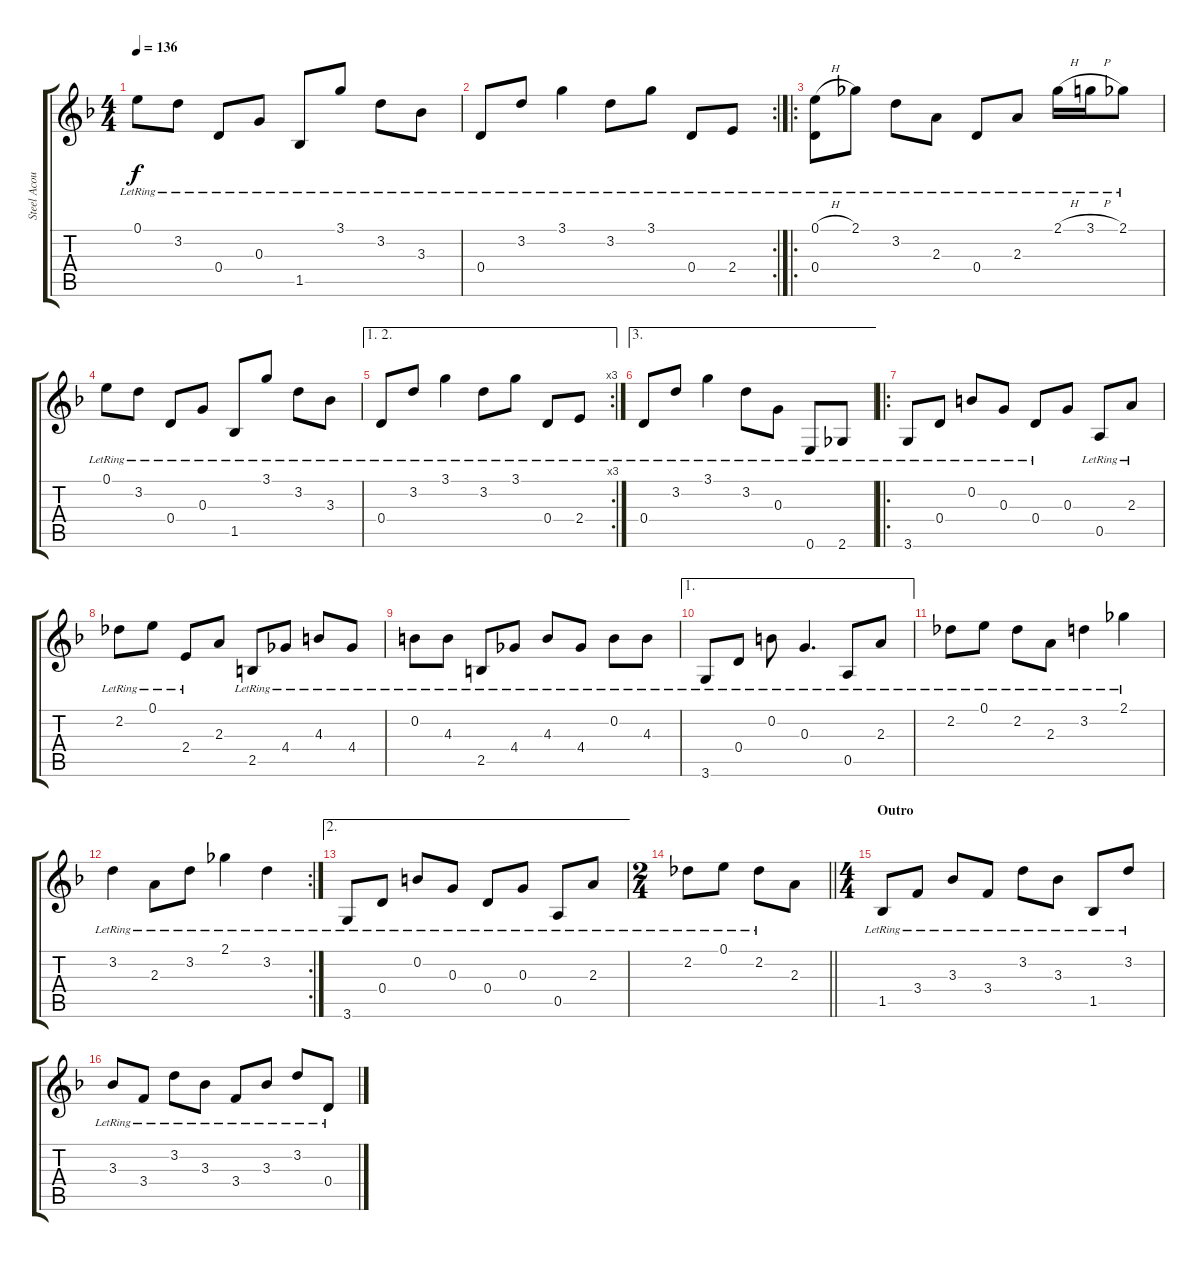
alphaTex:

\track ("Steel Acoustic" "Steel Acou") {instrument acousticguitarsteel}
\staff {score tabs}
\tuning (E4 B3 G3 D3 A2 E2) {hide}
\ts (4 4)
\tempo 136
\clef g2
\ks f
0.1{lr}.8{dy f} 3.2{lr}.8 0.4{lr}.8 0.3{lr}.8 1.5{lr}.8 3.1{lr}.8 3.2{lr}.8 3.3{lr}.8 |
\rc 2
0.4{lr}.8 3.2{lr}.8 3.1{lr}.4 3.2{lr}.8 3.1{lr}.8 0.4{lr}.8 2.4{lr}.8 |
\ro
(0.1{h lr} 0.4{lr}).8 2.1{lr}.8 3.2{lr}.8 2.3{lr}.8 0.4{lr}.8 2.3{lr}.8 2.1{h lr}.16 3.1{h lr}.16 2.1{lr}.8 |
0.1{lr}.8 3.2{lr}.8 0.4{lr}.8 0.3{lr}.8 1.5{lr}.8 3.1{lr}.8 3.2{lr}.8 3.3{lr}.8 |
\ae (1 2)
\rc 3
0.4{lr}.8 3.2{lr}.8 3.1{lr}.4 3.2{lr}.8 3.1{lr}.8 0.4{lr}.8 2.4{lr}.8 |
\ae 3
0.4{lr}.8 3.2{lr}.8 3.1{lr}.4 3.2{lr}.8 0.3{lr}.8 0.6{lr}.8 2.6{lr}.8 |
\ro
3.6{lr}.8 0.4{lr}.8 0.2{lr}.8 0.3{lr}.8 0.4{lr}.8 0.3.8 0.5{lr}.8 2.3{lr}.8 |
2.2{lr}.8 0.1{lr}.8 2.4{lr}.8 2.3.8 2.5{lr}.8 4.4{lr}.8 4.3{lr}.8 4.4{lr}.8 |
0.2{lr}.8 4.3{lr}.8 2.5{lr}.8 4.4{lr}.8 4.3{lr}.8 4.4{lr}.8 0.2{lr}.8 4.3{lr}.8 |
\ae 1
3.6{lr}.8 0.4{lr}.8 0.2{lr}.8 0.3{lr}.4{d} 0.5{lr}.8 2.3{lr}.8 |
2.2{lr}.8 0.1{lr}.8 2.2{lr}.8 2.3{lr}.8 3.2{lr}.4 2.1{lr}.4 |
\rc 2
3.2{lr}.4 2.3{lr}.8 3.2{lr}.8 2.1{lr}.4 3.2{lr}.4 |
\ae 2
3.6{lr}.8 0.4{lr}.8 0.2{lr}.8 0.3{lr}.8 0.4{lr}.8 0.3{lr}.8 0.5{lr}.8 2.3{lr}.8 |
\ts (2 4)
\barLineRight lightlight
2.2{lr}.8 0.1{lr}.8 2.2{lr}.8 2.3.8 |
\ts (4 4)
\section ("" "Outro")
1.5{lr}.8 3.4{lr}.8 3.3{lr}.8 3.4{lr}.8 3.2{lr}.8 3.3{lr}.8 1.5{lr}.8 3.2{lr}.8 |
3.3{lr}.8 3.4{lr}.8 3.2{lr}.8 3.3{lr}.8 3.4{lr}.8 3.3{lr}.8 3.2{lr}.8 0.4{lr}.8
